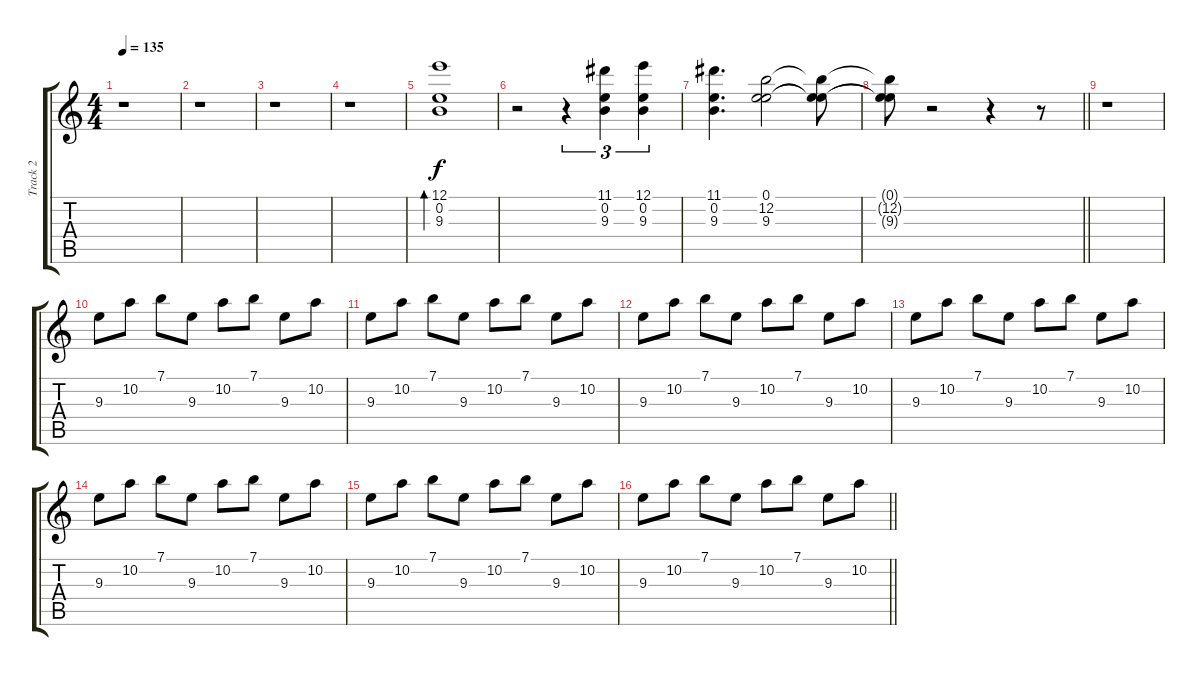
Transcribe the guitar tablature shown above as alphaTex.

\track ("Track 2" "Track 2") {instrument electricguitarclean}
\staff {score tabs}
\tuning (E4 B3 G3 D3 A2 E2) {hide}
\ts (4 4)
\tempo 135
\clef g2
\ks c
r.1{dy f instrument electricguitarclean} |
r.1 |
r.1 |
r.1 |
(12.1 0.2 9.3).1{bd 480} |
r.2 r.4{tu (3 2)} (11.1 0.2 9.3).4{tu (3 2)} (12.1 0.2 9.3).4{tu (3 2)} |
(11.1 0.2 9.3).4{d} (0.1 12.2 9.3).2 (0.1{t} 12.2{t} 9.3{t}).8 |
\barLineRight lightlight
(0.1{t} 12.2{t} 9.3{t}).8 r.2 r.4 r.8 |
r.1 |
9.3.8 10.2.8 7.1.8 9.3.8 10.2.8 7.1.8 9.3.8 10.2.8 |
9.3.8 10.2.8 7.1.8 9.3.8 10.2.8 7.1.8 9.3.8 10.2.8 |
9.3.8 10.2.8 7.1.8 9.3.8 10.2.8 7.1.8 9.3.8 10.2.8 |
9.3.8 10.2.8 7.1.8 9.3.8 10.2.8 7.1.8 9.3.8 10.2.8 |
9.3.8 10.2.8 7.1.8 9.3.8 10.2.8 7.1.8 9.3.8 10.2.8 |
9.3.8 10.2.8 7.1.8 9.3.8 10.2.8 7.1.8 9.3.8 10.2.8 |
\barLineRight lightlight
9.3.8 10.2.8 7.1.8 9.3.8 10.2.8 7.1.8 9.3.8 10.2.8
